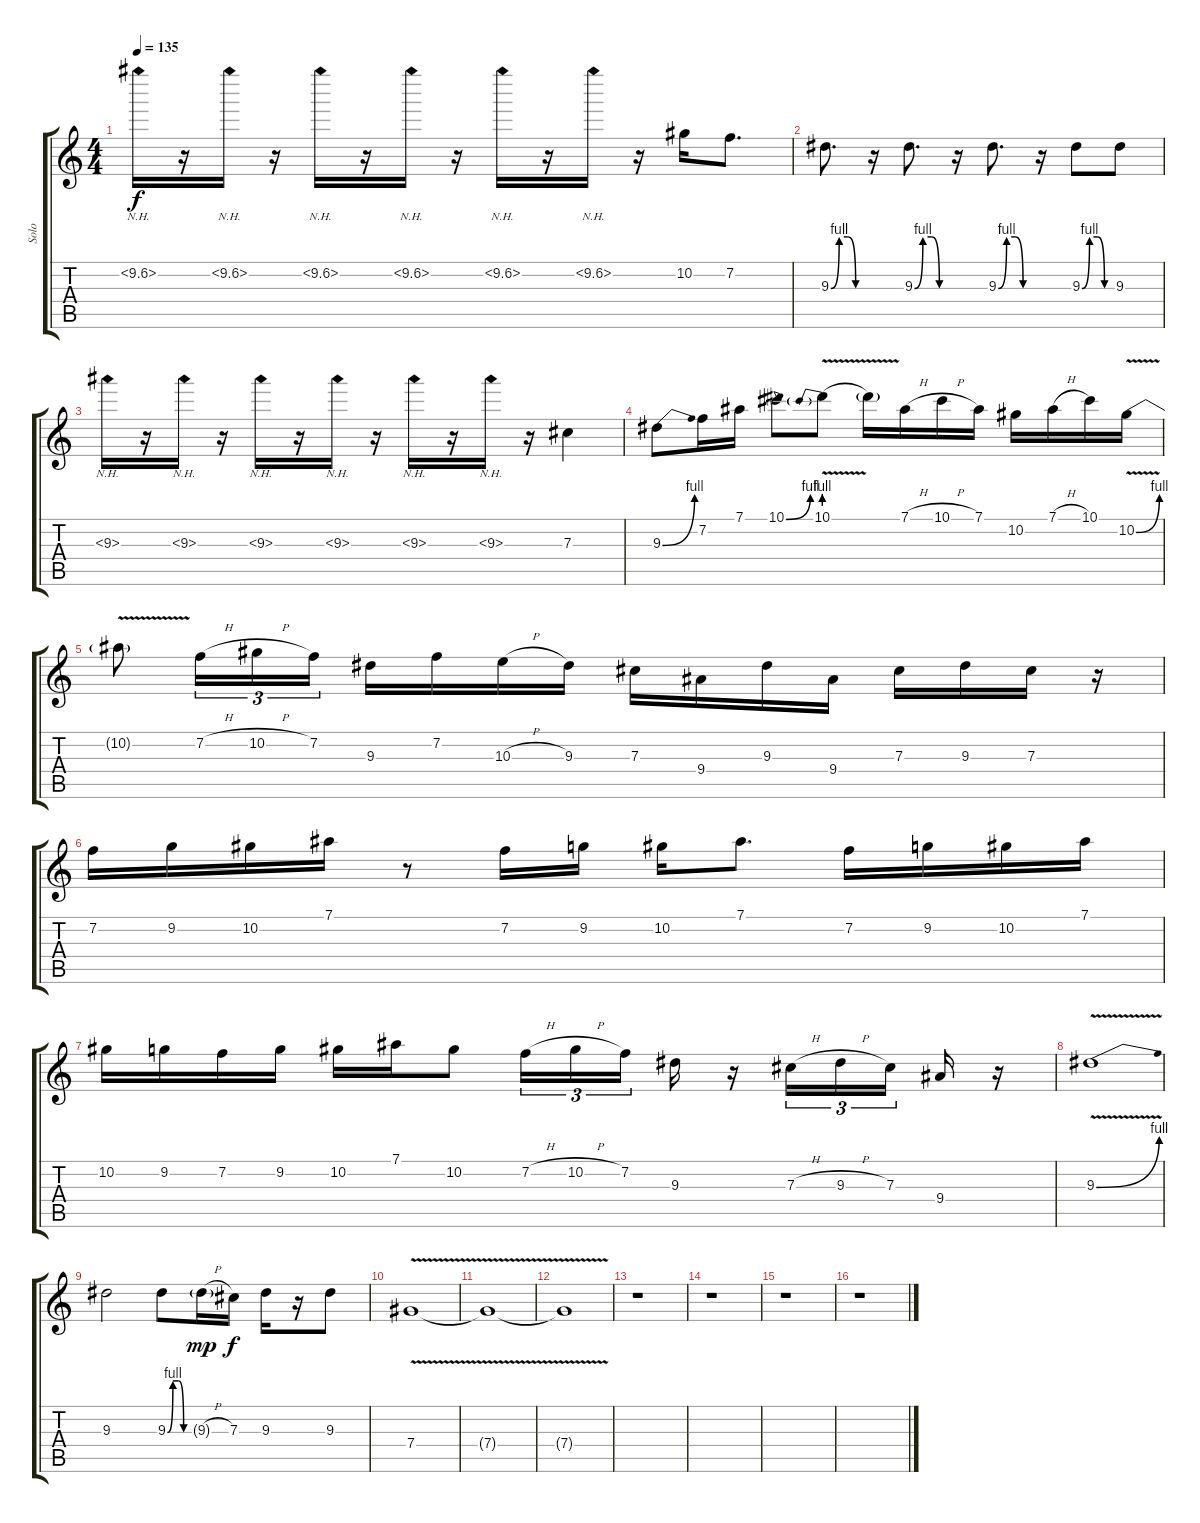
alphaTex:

\track ("Solo" "Solo") {instrument distortionguitar}
\staff {score tabs}
\tuning (Eb4 Bb3 Gb3 Db3 Ab2 Eb2) {hide}
\ts (4 4)
\tempo 135
\clef g2
\ks c
10.2{nh}.16{dy f} r.16 10.2{nh}.16 r.16 10.2{nh}.16 r.16 10.2{nh}.16 r.16 10.2{nh}.16 r.16 10.2{nh}.16 r.16 10.2.16 7.2.8{d} |
9.3{be (custom 0 0 15 4 30 4 45 0 60 0)}.8{d} r.16 9.3{be (custom 0 0 15 4 30 4 45 0 60 0)}.8{d} r.16 9.3{be (custom 0 0 15 4 30 4 45 0 60 0)}.8{d} r.16 9.3{be (custom 0 0 15 4 30 4 45 0 60 0)}.8 9.3.8 |
9.3{nh}.16 r.16 9.3{nh}.16 r.16 9.3{nh}.16 r.16 9.3{nh}.16 r.16 9.3{nh}.16 r.16 9.3{nh}.16 r.16 7.3.4 |
9.3{be (bend 0 0 60 4)}.8 7.2.16 7.1.16 10.1{be (bend 0 0 60 4)}.8 10.1{be (prebend 0 4 60 4) v}.8 10.1{t}.16 7.1{h}.16 10.1{h}.16 7.1.16 10.2.16 7.1{h}.16 10.1.16 10.2{be (bend 0 0 60 4) v}.16 |
10.2{v t}.8 7.2{h}.16{tu (3 2)} 10.2{h}.16{tu (3 2)} 7.2.16{tu (3 2)} 9.3.16 7.2.16 10.3{h}.16 9.3.16 7.3.16 9.4.16 9.3.16 9.4.16 7.3.16 9.3.16 7.3.16 r.16 |
7.2.16 9.2.16 10.2.16 7.1.16 r.8 7.2.16 9.2.16 10.2.16 7.1.8{d} 7.2.16 9.2.16 10.2.16 7.1.16 |
10.2.16 9.2.16 7.2.16 9.2.16 10.2.16 7.1.16 10.2.8 7.2{h}.16{tu (3 2)} 10.2{h}.16{tu (3 2)} 7.2.16{tu (3 2) beam splitsecondary} 9.3.16 r.16 7.3{h}.16{tu (3 2)} 9.3{h}.16{tu (3 2)} 7.3.16{tu (3 2) beam splitsecondary} 9.4.16 r.16 |
9.3{be (bend 0 0 60 4) v}.1 |
9.3.2 9.3{be (custom 0 0 15 4 30 4 45 0 60 0)}.8 9.3{h g}.16{dy mp} 7.3.16{dy f} 9.3.16 r.16 9.3.8 |
7.4{v}.1 |
7.4{v t}.1 |
7.4{v t}.1 |
r.1 |
r.1 |
r.1 |
r.1
